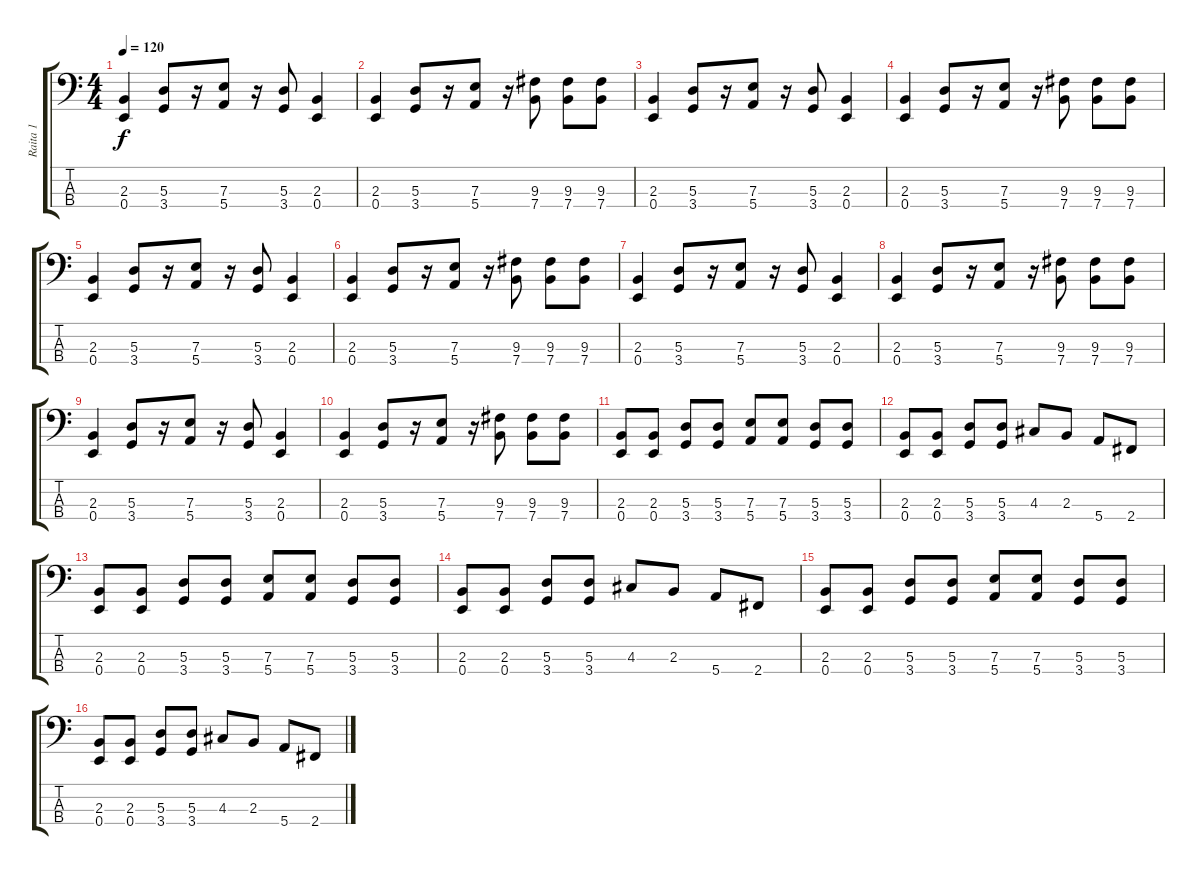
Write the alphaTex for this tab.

\track ("Raita 1" "Raita 1") {instrument slapbass1}
\staff {score tabs}
\tuning (G2 D2 A1 E1) {hide}
\ts (4 4)
\tempo 120
\clef f4
\ks c
(2.3 0.4).4{dy f} (5.3 3.4).8 r.16 (7.3 5.4).8 r.16 (5.3 3.4).8 (2.3 0.4).4 |
(2.3 0.4).4 (5.3 3.4).8 r.16 (7.3 5.4).8 r.16 (9.3 7.4).8 (9.3 7.4).8 (9.3 7.4).8 |
(2.3 0.4).4 (5.3 3.4).8 r.16 (7.3 5.4).8 r.16 (5.3 3.4).8 (2.3 0.4).4 |
(2.3 0.4).4 (5.3 3.4).8 r.16 (7.3 5.4).8 r.16 (9.3 7.4).8 (9.3 7.4).8 (9.3 7.4).8 |
(2.3 0.4).4 (5.3 3.4).8 r.16 (7.3 5.4).8 r.16 (5.3 3.4).8 (2.3 0.4).4 |
(2.3 0.4).4 (5.3 3.4).8 r.16 (7.3 5.4).8 r.16 (9.3 7.4).8 (9.3 7.4).8 (9.3 7.4).8 |
(2.3 0.4).4 (5.3 3.4).8 r.16 (7.3 5.4).8 r.16 (5.3 3.4).8 (2.3 0.4).4 |
(2.3 0.4).4 (5.3 3.4).8 r.16 (7.3 5.4).8 r.16 (9.3 7.4).8 (9.3 7.4).8 (9.3 7.4).8 |
(2.3 0.4).4 (5.3 3.4).8 r.16 (7.3 5.4).8 r.16 (5.3 3.4).8 (2.3 0.4).4 |
(2.3 0.4).4 (5.3 3.4).8 r.16 (7.3 5.4).8 r.16 (9.3 7.4).8 (9.3 7.4).8 (9.3 7.4).8 |
(2.3 0.4).8 (2.3 0.4).8 (5.3 3.4).8 (5.3 3.4).8 (7.3 5.4).8 (7.3 5.4).8 (5.3 3.4).8 (5.3 3.4).8 |
(2.3 0.4).8 (2.3 0.4).8 (5.3 3.4).8 (5.3 3.4).8 4.3.8 2.3.8 5.4.8 2.4.8 |
(2.3 0.4).8 (2.3 0.4).8 (5.3 3.4).8 (5.3 3.4).8 (7.3 5.4).8 (7.3 5.4).8 (5.3 3.4).8 (5.3 3.4).8 |
(2.3 0.4).8 (2.3 0.4).8 (5.3 3.4).8 (5.3 3.4).8 4.3.8 2.3.8 5.4.8 2.4.8 |
(2.3 0.4).8 (2.3 0.4).8 (5.3 3.4).8 (5.3 3.4).8 (7.3 5.4).8 (7.3 5.4).8 (5.3 3.4).8 (5.3 3.4).8 |
(2.3 0.4).8 (2.3 0.4).8 (5.3 3.4).8 (5.3 3.4).8 4.3.8 2.3.8 5.4.8 2.4.8
